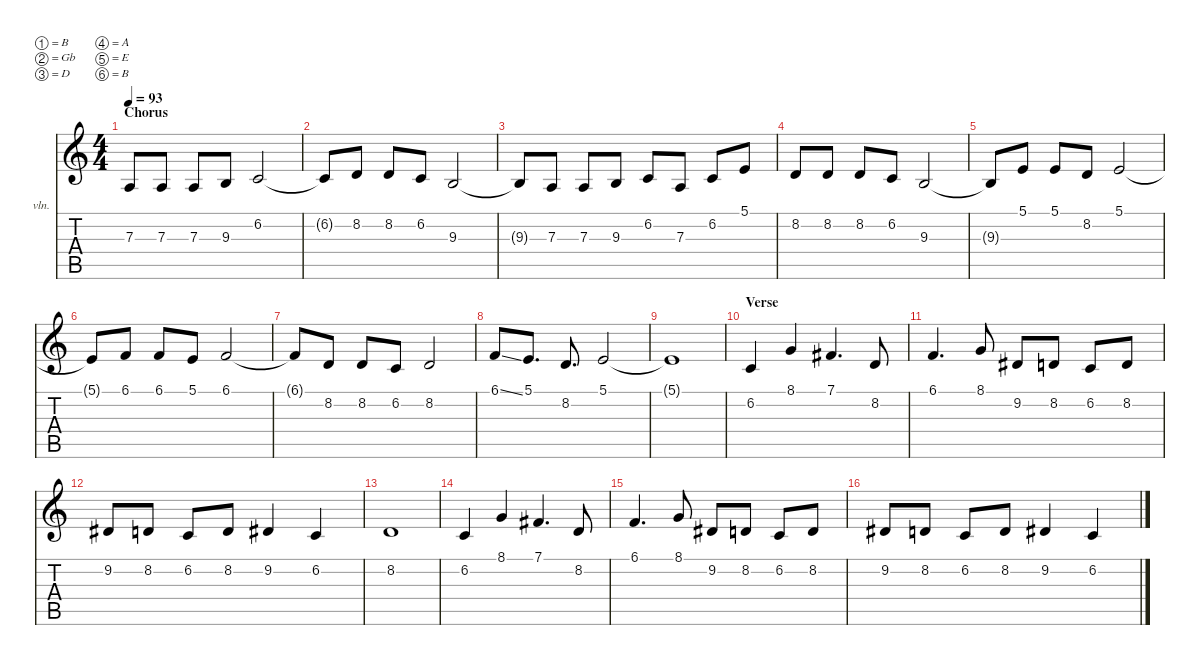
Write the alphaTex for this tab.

\defaultSystemsLayout 4
\hideDynamics
\bracketExtendMode nobrackets
\firstSystemTrackNameOrientation horizontal
\otherSystemsTrackNameOrientation horizontal
\track ("Vocals" "vln.") {solo instrument synthstrings1}
\staff {score tabs}
\tuning (B3 Gb3 D3 A2 E2 B1)
\ts (4 4)
\section ("" "Chorus")
\scale
1.09129
\tempo 93
\accidentals auto
\clef g2
\ottava regular
\simile none
\ks c
7.3.8{dy f beam Up} 7.3.8{beam Up} 7.3.8{beam Up} 9.3.8{beam Up} 6.2.2{beam Up} |
\scale
0.969568 6.2{t}.8{beam Up} 8.2.8{beam Up} 8.2.8{beam Up} 6.2.8{beam Up} 9.3.2{beam Up} |
\scale
0.969568 9.3{t}.8{beam Up} 7.3.8{beam Up} 7.3.8{beam Up} 9.3.8{beam Up} 6.2.8{beam Up} 7.3.8{beam Up} 6.2.8{beam Up} 5.1.8{beam Up} |
\scale
0.969568 8.2.8{beam Up} 8.2.8{beam Up} 8.2.8{beam Up} 6.2.8{beam Up} 9.3.2{beam Up} |
\scale
1.09129 9.3{t}.8{beam Up} 5.1.8{beam Up} 5.1.8{beam Up} 8.2.8{beam Up} 5.1.2{beam Up} |
\scale
0.969568 5.1{t}.8{beam Up} 6.1.8{beam Up} 6.1.8{beam Up} 5.1.8{beam Up} 6.1.2{beam Up} |
\scale
0.969568 6.1{t}.8{beam Up} 8.2.8{beam Up} 8.2.8{beam Up} 6.2.8{beam Up} 8.2.2{beam Up} |
\scale
0.969568 6.1{ss}.8{beam Up} 5.1.8{d beam Up} 8.2.8{d beam Up} 5.1.2{beam Up} |
\scale
1.11235 5.1{t}.1{beam Up} |
\section ("" "Verse")
\scale
0.990621 6.2.4{beam Up} 8.1.4{beam Up} 7.1{acc #}.4{d beam Up} 8.2.8{beam Up} |
\scale
0.948516 6.1.4{d beam Up} 8.1.8{beam Up} 9.2{acc #}.8{beam Up} 8.2.8{beam Up} 6.2.8{beam Up} 8.2.8{beam Up} |
\scale
0.948516 9.2{acc #}.8{beam Up} 8.2.8{beam Up} 6.2.8{beam Up} 8.2.8{beam Up} 9.2{acc #}.4{beam Up} 6.2.4{beam Up} |
\scale
1.11235 8.2.1{beam Up} |
\scale
0.990621 6.2.4{beam Up} 8.1.4{beam Up} 7.1{acc #}.4{d beam Up} 8.2.8{beam Up} |
\scale
0.948516 6.1.4{d beam Up} 8.1.8{beam Up} 9.2{acc #}.8{beam Up} 8.2.8{beam Up} 6.2.8{beam Up} 8.2.8{beam Up} |
\scale
0.948516 9.2{acc #}.8{beam Up} 8.2.8{beam Up} 6.2.8{beam Up} 8.2.8{beam Up} 9.2{acc #}.4{beam Up} 6.2.4{beam Up}
